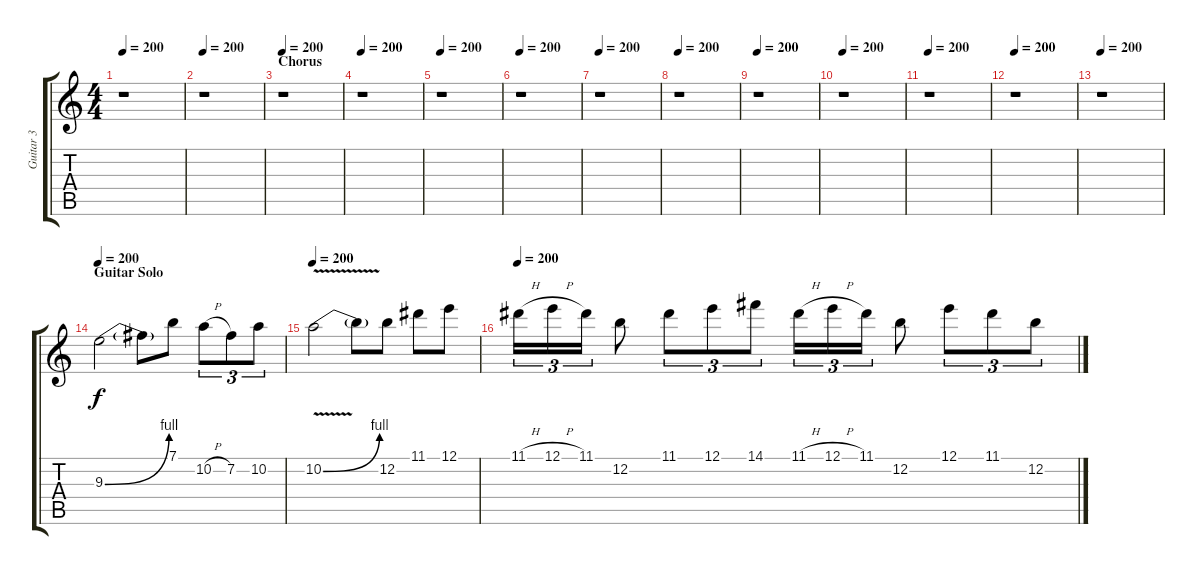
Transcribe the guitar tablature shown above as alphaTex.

\track ("Guitar 3" "Guitar 3") {instrument distortionguitar}
\staff {score tabs}
\tuning (E4 B3 G3 D3 A2 E2) {hide}
\ts (4 4)
\tempo 200
\clef g2
\ks c
r.1{dy f} |
\tempo 200
r.1 |
\section ("" "Chorus")
\tempo 200
r.1 |
\tempo 200
r.1 |
\tempo 200
r.1 |
\tempo 200
r.1 |
\tempo 200
r.1 |
\tempo 200
r.1 |
\tempo 200
r.1 |
\tempo 200
r.1 |
\tempo 200
r.1 |
\tempo 200
r.1 |
\tempo 200
r.1 |
\section ("" "Guitar Solo")
\tempo 200
9.3{be (bend 0 0 60 4)}.2{volume 15} 9.3{t}.8 7.1.8 10.2{h}.8{tu (3 2)} 7.2.8{tu (3 2)} 10.2.8{tu (3 2)} |
\tempo 200
10.2{be (bend 0 0 60 4) v}.2 10.2{t}.8 12.2.8 11.1.8 12.1.8 |
\tempo 200
11.1{h}.16{tu (3 2)} 12.1{h}.16{tu (3 2)} 11.1.16{tu (3 2)} 12.2.8 11.1.8{tu (3 2)} 12.1.8{tu (3 2)} 14.1.8{tu (3 2)} 11.1{h}.16{tu (3 2)} 12.1{h}.16{tu (3 2)} 11.1.16{tu (3 2)} 12.2.8 12.1.8{tu (3 2)} 11.1.8{tu (3 2)} 12.2.8{tu (3 2)}
